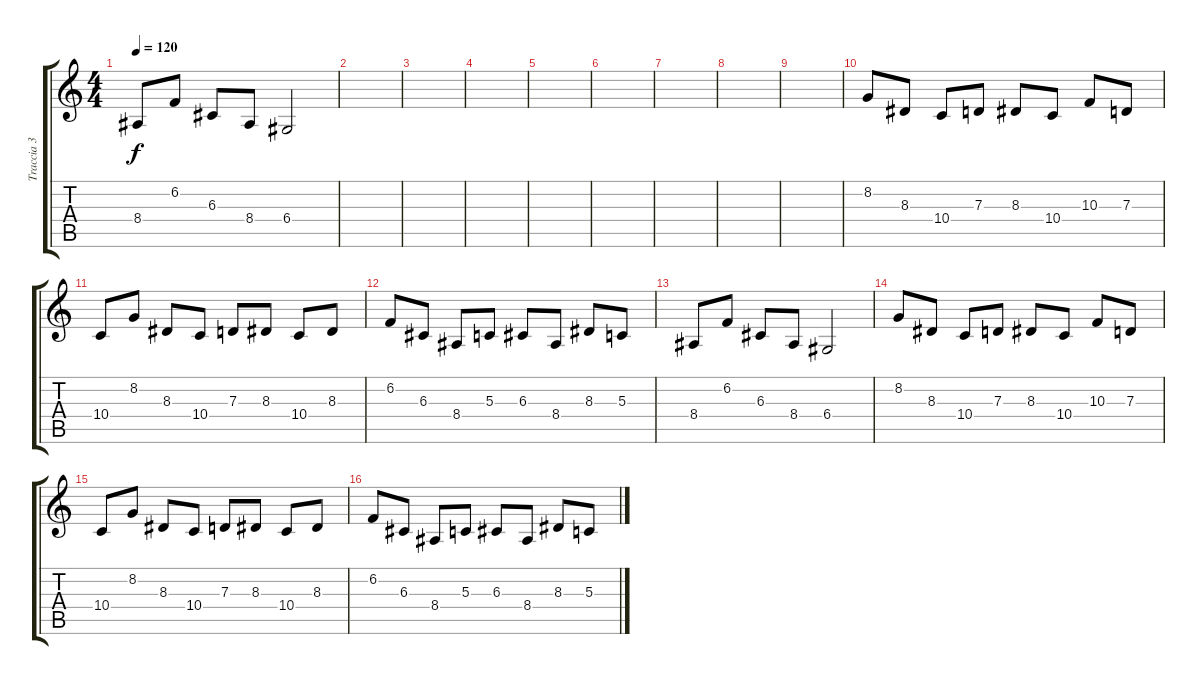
\track ("Traccia 3" "Traccia 3") {instrument recorder}
\staff {score tabs}
\tuning (E4 B3 G3 D3 A2 E2) {hide}
\ts (4 4)
\tempo 120
\clef g2
\ks c
8.4.8{dy f} 6.2.8 6.3.8 8.4.8 6.4.2 |
|
|
|
|
|
|
|
|
8.2.8 8.3.8 10.4.8 7.3.8 8.3.8 10.4.8 10.3.8 7.3.8 |
10.4.8 8.2.8 8.3.8 10.4.8 7.3.8 8.3.8 10.4.8 8.3.8 |
6.2.8 6.3.8 8.4.8 5.3.8 6.3.8 8.4.8 8.3.8 5.3.8 |
8.4.8 6.2.8 6.3.8 8.4.8 6.4.2 |
8.2.8 8.3.8 10.4.8 7.3.8 8.3.8 10.4.8 10.3.8 7.3.8 |
10.4.8 8.2.8 8.3.8 10.4.8 7.3.8 8.3.8 10.4.8 8.3.8 |
6.2.8 6.3.8 8.4.8 5.3.8 6.3.8 8.4.8 8.3.8 5.3.8
